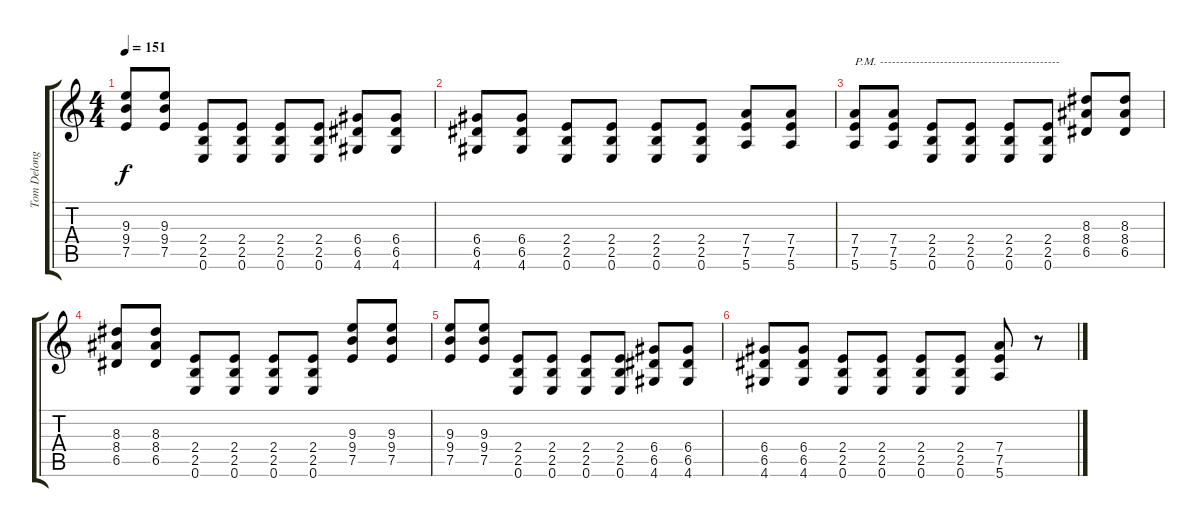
\track ("Tom Delonge (Guitar)" "Tom Delong") {instrument overdrivenguitar}
\staff {score tabs}
\tuning (E4 B3 G3 D3 A2 E2) {hide}
\ts (4 4)
\tempo 151
\clef g2
\ks c
(9.3 9.4 7.5).8{dy f} (9.3 9.4 7.5).8 (2.4 2.5 0.6).8 (2.4 2.5 0.6).8 (2.4 2.5 0.6).8 (2.4 2.5 0.6).8 (6.4 6.5 4.6).8 (6.4 6.5 4.6).8 |
(6.4 6.5 4.6).8 (6.4 6.5 4.6).8 (2.4 2.5 0.6).8 (2.4 2.5 0.6).8 (2.4 2.5 0.6).8 (2.4 2.5 0.6).8 (7.4 7.5 5.6).8 (7.4 7.5 5.6).8 |
(7.4 7.5 5.6).8{txt "P.M. ---------------------------------------------"} (7.4 7.5 5.6).8 (2.4 2.5 0.6).8 (2.4 2.5 0.6).8 (2.4 2.5 0.6).8 (2.4 2.5 0.6).8 (8.3 8.4 6.5).8 (8.3 8.4 6.5).8 |
(8.3 8.4 6.5).8 (8.3 8.4 6.5).8 (2.4 2.5 0.6).8 (2.4 2.5 0.6).8 (2.4 2.5 0.6).8 (2.4 2.5 0.6).8 (9.3 9.4 7.5).8 (9.3 9.4 7.5).8 |
(9.3 9.4 7.5).8 (9.3 9.4 7.5).8 (2.4 2.5 0.6).8 (2.4 2.5 0.6).8 (2.4 2.5 0.6).8 (2.4 2.5 0.6).8 (6.4 6.5 4.6).8 (6.4 6.5 4.6).8 |
(6.4 6.5 4.6).8 (6.4 6.5 4.6).8 (2.4 2.5 0.6).8 (2.4 2.5 0.6).8 (2.4 2.5 0.6).8 (2.4 2.5 0.6).8 (7.4 7.5 5.6).8 r.8
